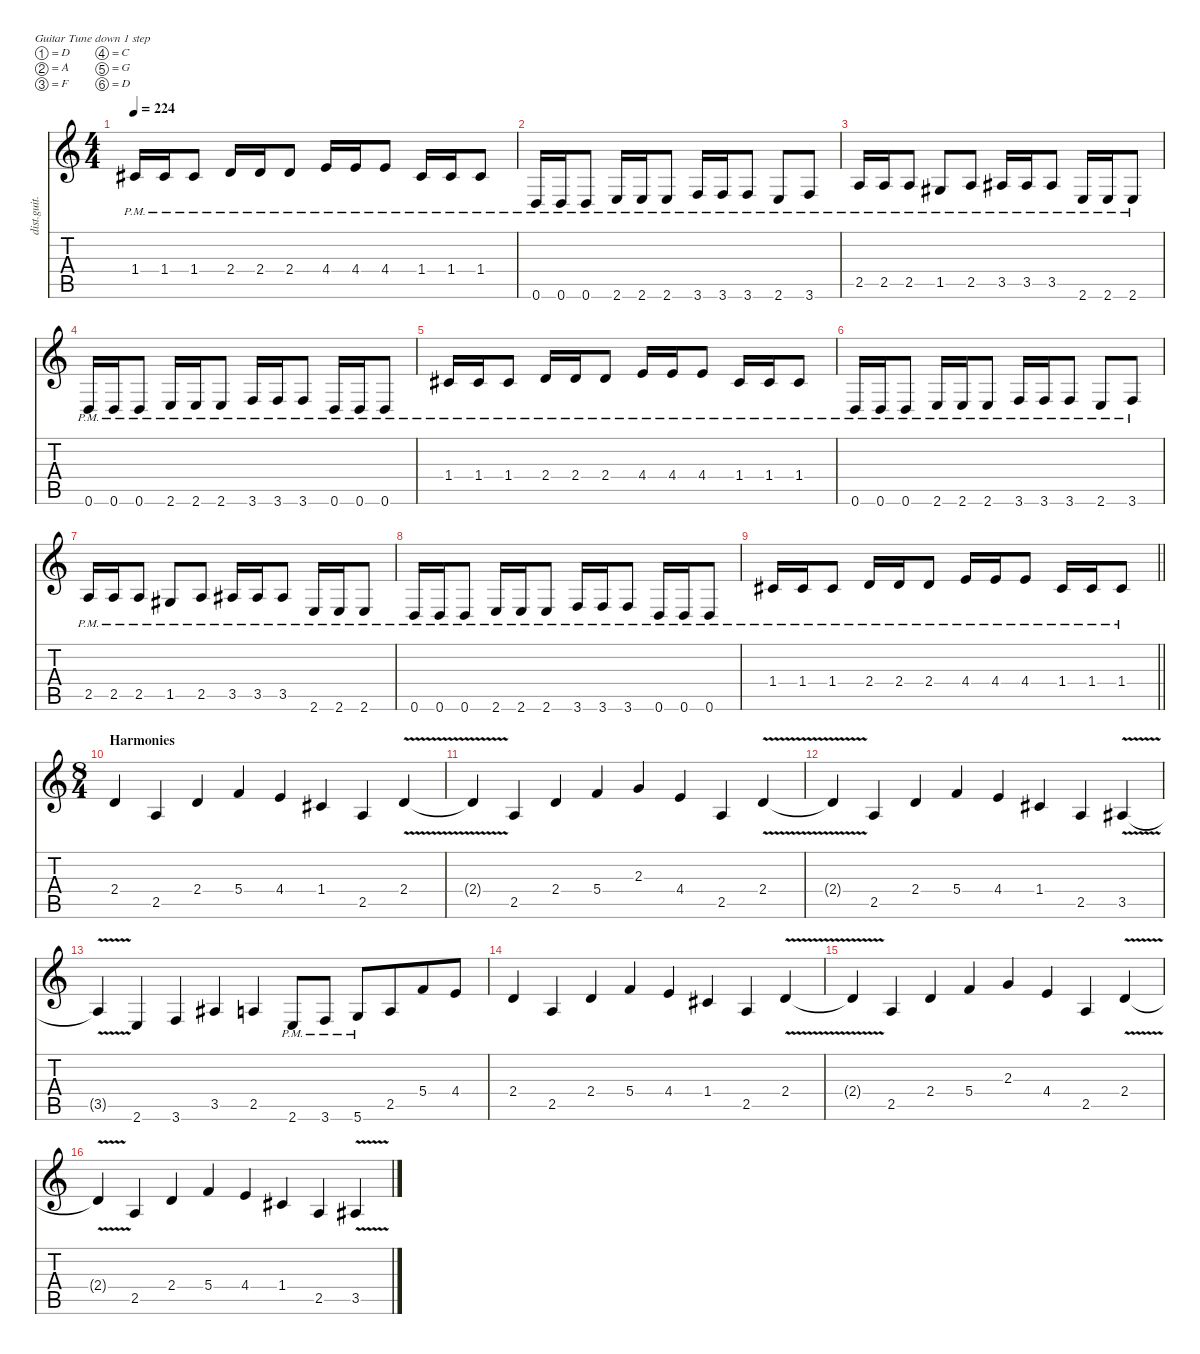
\defaultSystemsLayout 4
\hideDynamics
\bracketExtendMode nobrackets
\otherSystemsTrackNameOrientation horizontal
\track ("Right Guitar" "dist.guit.") {instrument distortionguitar}
\staff {score tabs}
\tuning (D4 A3 F3 C3 G2 D2)
\ts (4 4)
\tempo 224
\clef g2
\ks c
1.4{pm acc #}.16{dy f beam Up} 1.4{pm acc #}.16{beam Up} 1.4{pm acc #}.8{beam Up} 2.4{pm}.16{beam Up} 2.4{pm}.16{beam Up} 2.4{pm}.8{beam Up} 4.4{pm}.16{beam Up} 4.4{pm}.16{beam Up} 4.4{pm}.8{beam Up} 1.4{pm acc #}.16{beam Up} 1.4{pm acc #}.16{beam Up} 1.4{pm acc #}.8{beam Up} |
0.6{pm}.16{beam Up} 0.6{pm}.16{beam Up} 0.6{pm}.8{beam Up} 2.6{pm}.16{beam Up} 2.6{pm}.16{beam Up} 2.6{pm}.8{beam Up} 3.6{pm}.16{beam Up} 3.6{pm}.16{beam Up} 3.6{pm}.8{beam Up} 2.6{pm}.8{beam Up} 3.6{pm}.8{beam Up} |
2.5{pm}.16{beam Up} 2.5{pm}.16{beam Up} 2.5{pm}.8{beam Up} 1.5{pm acc #}.8{beam Up} 2.5{pm}.8{beam Up} 3.5{pm acc #}.16{beam Up} 3.5{pm acc #}.16{beam Up} 3.5{pm acc #}.8{beam Up} 2.6{pm}.16{beam Up} 2.6{pm}.16{beam Up} 2.6{pm}.8{beam Up} |
0.6{pm}.16{beam Up} 0.6{pm}.16{beam Up} 0.6{pm}.8{beam Up} 2.6{pm}.16{beam Up} 2.6{pm}.16{beam Up} 2.6{pm}.8{beam Up} 3.6{pm}.16{beam Up} 3.6{pm}.16{beam Up} 3.6{pm}.8{beam Up} 0.6{pm}.16{beam Up} 0.6{pm}.16{beam Up} 0.6{pm}.8{beam Up} |
1.4{pm acc #}.16{beam Up} 1.4{pm acc #}.16{beam Up} 1.4{pm acc #}.8{beam Up} 2.4{pm}.16{beam Up} 2.4{pm}.16{beam Up} 2.4{pm}.8{beam Up} 4.4{pm}.16{beam Up} 4.4{pm}.16{beam Up} 4.4{pm}.8{beam Up} 1.4{pm acc #}.16{beam Up} 1.4{pm acc #}.16{beam Up} 1.4{pm acc #}.8{beam Up} |
0.6{pm}.16{beam Up} 0.6{pm}.16{beam Up} 0.6{pm}.8{beam Up} 2.6{pm}.16{beam Up} 2.6{pm}.16{beam Up} 2.6{pm}.8{beam Up} 3.6{pm}.16{beam Up} 3.6{pm}.16{beam Up} 3.6{pm}.8{beam Up} 2.6{pm}.8{beam Up} 3.6{pm}.8{beam Up} |
2.5{pm}.16{beam Up} 2.5{pm}.16{beam Up} 2.5{pm}.8{beam Up} 1.5{pm acc #}.8{beam Up} 2.5{pm}.8{beam Up} 3.5{pm acc #}.16{beam Up} 3.5{pm acc #}.16{beam Up} 3.5{pm acc #}.8{beam Up} 2.6{pm}.16{beam Up} 2.6{pm}.16{beam Up} 2.6{pm}.8{beam Up} |
0.6{pm}.16{beam Up} 0.6{pm}.16{beam Up} 0.6{pm}.8{beam Up} 2.6{pm}.16{beam Up} 2.6{pm}.16{beam Up} 2.6{pm}.8{beam Up} 3.6{pm}.16{beam Up} 3.6{pm}.16{beam Up} 3.6{pm}.8{beam Up} 0.6{pm}.16{beam Up} 0.6{pm}.16{beam Up} 0.6{pm}.8{beam Up} |
\barLineRight lightlight
1.4{pm acc #}.16{beam Up} 1.4{pm acc #}.16{beam Up} 1.4{pm acc #}.8{beam Up} 2.4{pm}.16{beam Up} 2.4{pm}.16{beam Up} 2.4{pm}.8{beam Up} 4.4{pm}.16{beam Up} 4.4{pm}.16{beam Up} 4.4{pm}.8{beam Up} 1.4{pm acc #}.16{beam Up} 1.4{pm acc #}.16{beam Up} 1.4{pm acc #}.8{beam Up} |
\ts (8 4)
\beaming (8 4 4 4 4)
\section ("" "Harmonies")
2.4.4{beam Up} 2.5.4{beam Up} 2.4.4{beam Up} 5.4.4{beam Up} 4.4.4{beam Up} 1.4{acc #}.4{beam Up} 2.5.4{beam Up} 2.4{v}.4{beam Up} |
2.4{v t}.4{beam Up} 2.5.4{beam Up} 2.4.4{beam Up} 5.4.4{beam Up} 2.3.4{beam Up} 4.4.4{beam Up} 2.5.4{beam Up} 2.4{v}.4{beam Up} |
2.4{v t}.4{beam Up} 2.5.4{beam Up} 2.4.4{beam Up} 5.4.4{beam Up} 4.4.4{beam Up} 1.4{acc #}.4{beam Up} 2.5.4{beam Up} 3.5{v acc #}.4{beam Up} |
3.5{v t acc #}.4{beam Up} 2.6.4{beam Up} 3.6.4{beam Up} 3.5{acc #}.4{beam Up} 2.5.4{beam Up} 2.6{pm}.8{beam Up} 3.6{pm}.8{beam Up} 5.6{pm}.8{beam Up} 2.5.8{beam Up} 5.4.8{beam Up} 4.4.8{beam Up} |
2.4.4{beam Up} 2.5.4{beam Up} 2.4.4{beam Up} 5.4.4{beam Up} 4.4.4{beam Up} 1.4{acc #}.4{beam Up} 2.5.4{beam Up} 2.4{v}.4{beam Up} |
2.4{v t}.4{beam Up} 2.5.4{beam Up} 2.4.4{beam Up} 5.4.4{beam Up} 2.3.4{beam Up} 4.4.4{beam Up} 2.5.4{beam Up} 2.4{v}.4{beam Up} |
2.4{v t}.4{beam Up} 2.5.4{beam Up} 2.4.4{beam Up} 5.4.4{beam Up} 4.4.4{beam Up} 1.4{acc #}.4{beam Up} 2.5.4{beam Up} 3.5{v acc #}.4{beam Up}
